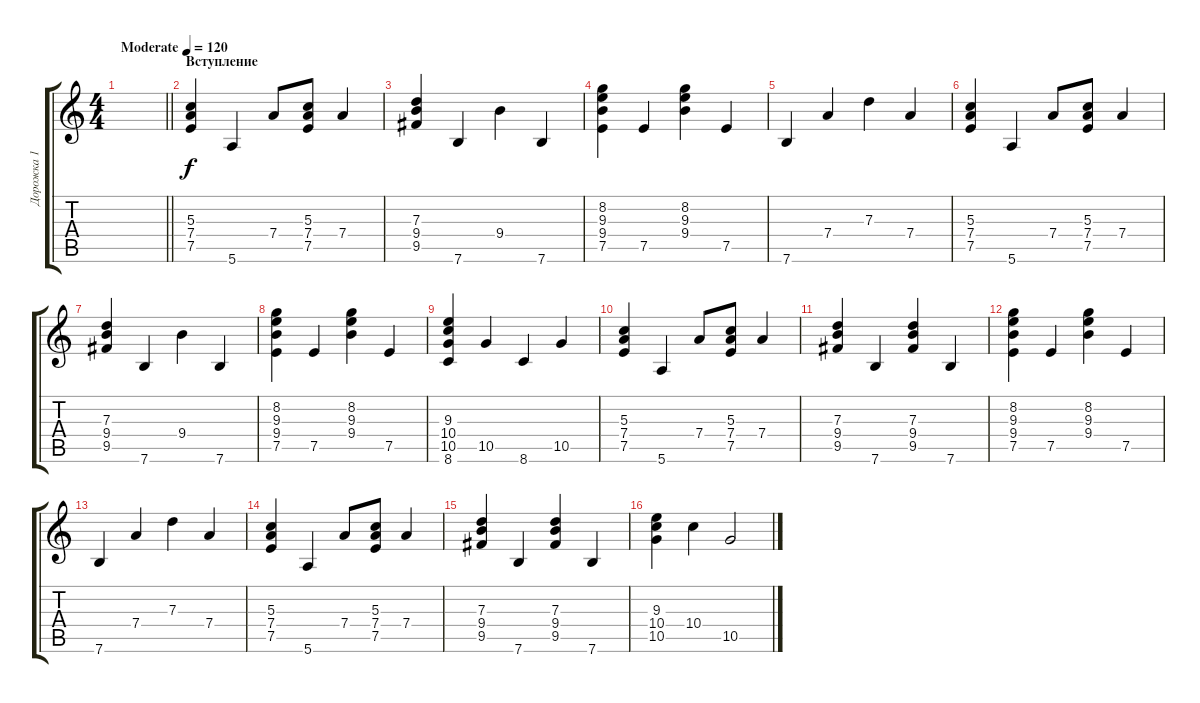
\track ("Дорожка 1" "Дорожка 1") {instrument acousticguitarsteel}
\staff {score tabs}
\tuning (E4 B3 G3 D3 A2 E2) {hide}
\ts (4 4)
\tempo (120 "Moderate")
\clef g2
\barLineRight lightlight
\ks c
|
\section ("" "Вступление")
(5.3 7.4 7.5).4 5.6.4 7.4.8 (5.3 7.4 7.5).8 7.4.4 |
(7.3 9.4 9.5).4 7.6.4 9.4.4 7.6.4 |
(8.2 9.3 9.4 7.5).4 7.5.4 (8.2 9.3 9.4).4 7.5.4 |
7.6.4 7.4.4 7.3.4 7.4.4 |
(5.3 7.4 7.5).4 5.6.4 7.4.8 (5.3 7.4 7.5).8 7.4.4 |
(7.3 9.4 9.5).4 7.6.4 9.4.4 7.6.4 |
(8.2 9.3 9.4 7.5).4 7.5.4 (8.2 9.3 9.4).4 7.5.4 |
(9.3 10.4 10.5 8.6).4 10.5.4 8.6.4 10.5.4 |
(5.3 7.4 7.5).4 5.6.4 7.4.8 (5.3 7.4 7.5).8 7.4.4 |
(7.3 9.4 9.5).4 7.6.4 (7.3 9.4 9.5).4 7.6.4 |
(8.2 9.3 9.4 7.5).4 7.5.4 (8.2 9.3 9.4).4 7.5.4 |
7.6.4 7.4.4 7.3.4 7.4.4 |
(5.3 7.4 7.5).4 5.6.4 7.4.8 (5.3 7.4 7.5).8 7.4.4 |
(7.3 9.4 9.5).4 7.6.4 (7.3 9.4 9.5).4 7.6.4 |
(9.3 10.4 10.5).4 10.4.4 10.5.2
